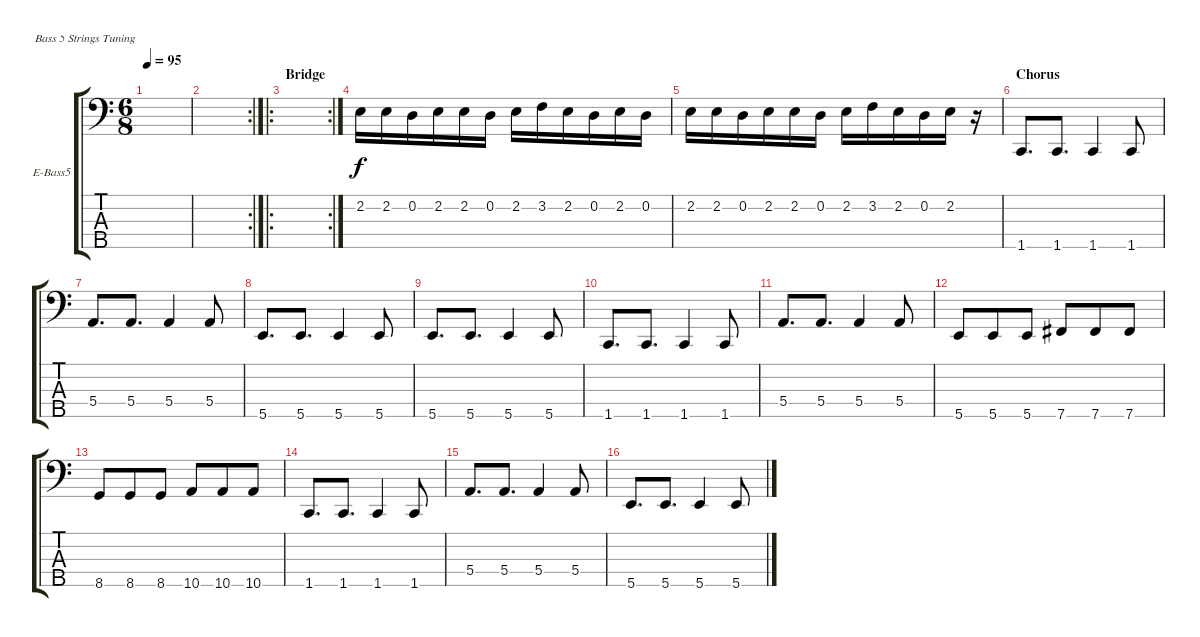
\defaultSystemsLayout 4
\bracketExtendMode groupsimilarinstruments
\firstSystemTrackNameOrientation horizontal
\otherSystemsTrackNameOrientation horizontal
\track ("Electric Bass" "E-Bass5") {instrument electricbassfinger}
\staff {score tabs}
\tuning (G2 D2 A1 E1 B0)
\ts (6 8)
\tempo 95
\clef f4
\scale
0.322917
\ks c
|
\rc 2
\scale
0.354167 |
\ro
\rc 2
\section ("" "Bridge")
\scale
0.392157 |
\scale
0.303922 2.2.16 2.2.16 0.2.16 2.2.16 2.2.16 0.2.16 2.2.16 3.2.16 2.2.16 0.2.16 2.2.16 0.2.16 |
\scale
0.303922 2.2.16 2.2.16 0.2.16 2.2.16 2.2.16 0.2.16 2.2.16 3.2.16 2.2.16 0.2.16 2.2.16 r.16 |
\section ("" "Chorus")
1.5.8{d} 1.5.8{d} 1.5.4 1.5.8 |
5.4.8{d} 5.4.8{d} 5.4.4 5.4.8 |
5.5.8{d} 5.5.8{d} 5.5.4 5.5.8 |
5.5.8{d} 5.5.8{d} 5.5.4 5.5.8 |
1.5.8{d} 1.5.8{d} 1.5.4 1.5.8 |
5.4.8{d} 5.4.8{d} 5.4.4 5.4.8 |
5.5.8 5.5.8 5.5.8 7.5.8 7.5.8 7.5.8 |
8.5.8 8.5.8 8.5.8 10.5.8 10.5.8 10.5.8 |
1.5.8{d} 1.5.8{d} 1.5.4 1.5.8 |
5.4.8{d} 5.4.8{d} 5.4.4 5.4.8 |
5.5.8{d} 5.5.8{d} 5.5.4 5.5.8
